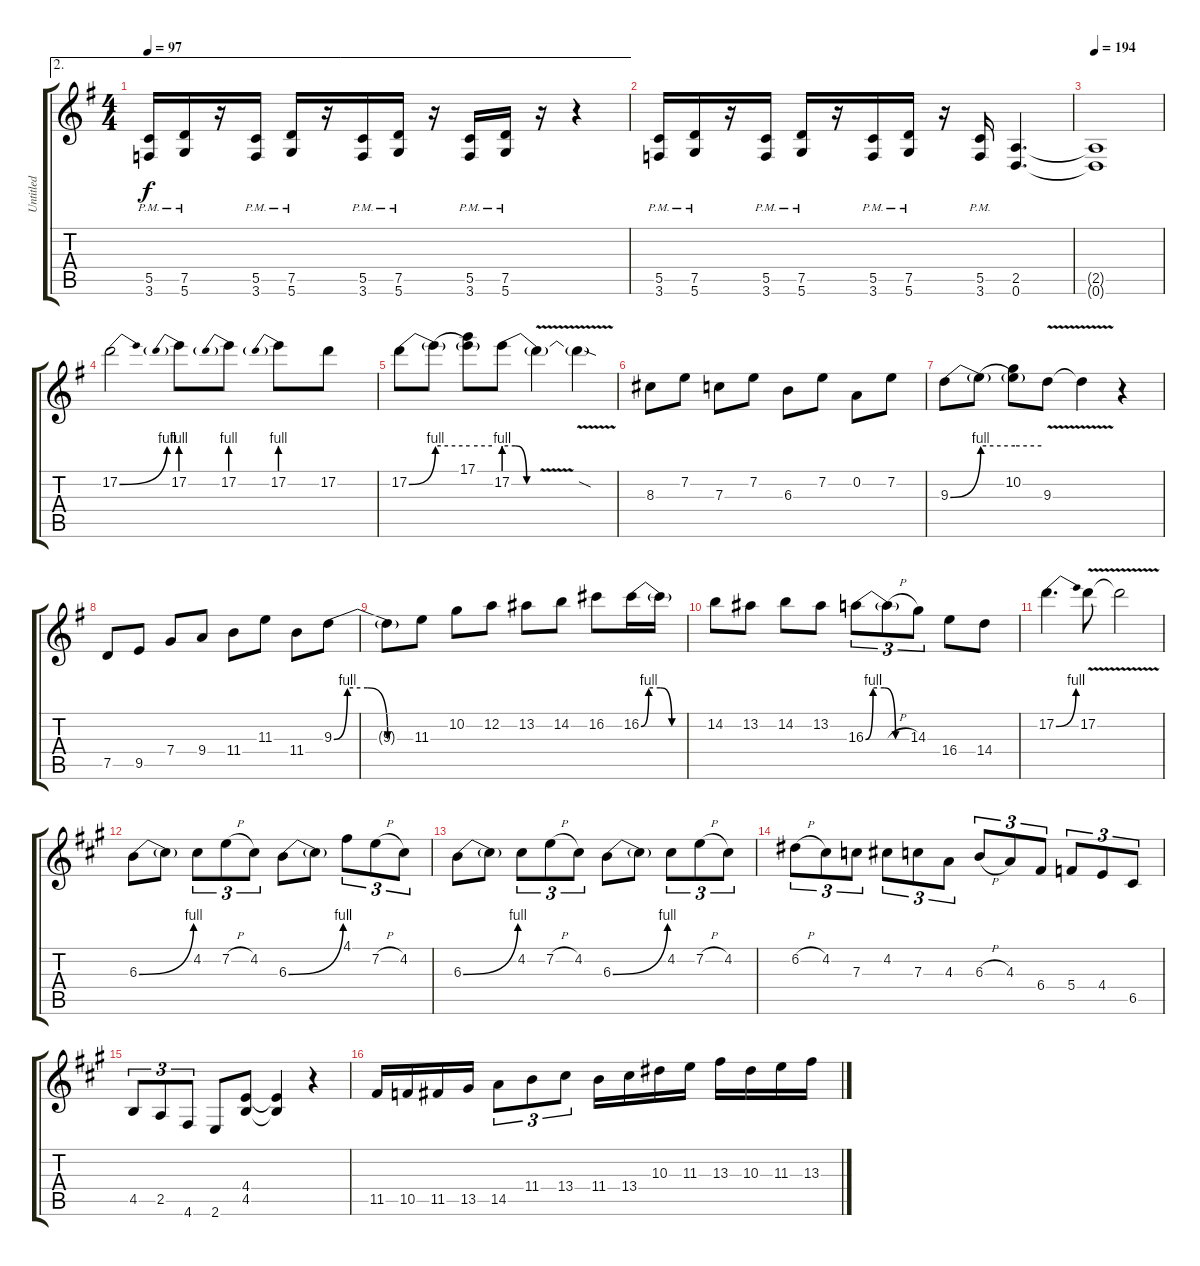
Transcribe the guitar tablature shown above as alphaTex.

\track ("Untitled" "Untitled") {instrument distortionguitar}
\staff {score tabs}
\tuning (D4 A3 F3 C3 G2 D2) {hide}
\ae 2
\ts (4 4)
\tempo 97
\clef g2
\ks g
(5.5{pm} 3.6{pm}).16{dy f} (7.5{pm} 5.6{pm}).16 r.16 (5.5{pm} 3.6{pm}).16 (7.5{pm} 5.6{pm}).16 r.16 (5.5{pm} 3.6{pm}).16 (7.5{pm} 5.6{pm}).16 r.16 (5.5{pm} 3.6{pm}).16 (7.5{pm} 5.6{pm}).16 r.16 r.4 |
(5.5{pm} 3.6{pm}).16 (7.5{pm} 5.6{pm}).16 r.16 (5.5{pm} 3.6{pm}).16 (7.5{pm} 5.6{pm}).16 r.16 (5.5{pm} 3.6{pm}).16 (7.5{pm} 5.6{pm}).16 r.16 (5.5{pm} 3.6{pm}).16 (2.5 0.6).4{d} |
\tempo 194
(2.5{t} 0.6{t}).1 |
17.2{be (bend 0 0 60 4)}.2 17.2{be (prebend 0 4 60 4)}.8 17.2{be (prebend 0 4 60 4)}.8 17.2{be (prebend 0 4 60 4)}.8 17.2.8 |
17.2{be (bend 0 0 60 4)}.8 17.2{be (hold 0 4 60 4) t}.8 (17.1 17.2{be (hold 0 4 60 4) t}).8 17.2{be (custom 0 4 20 4 40 0 60 0)}.8 17.2{v t}.4 17.2{sod t}.4 |
8.3.8 7.2.8 7.3.8 7.2.8 6.3.8 7.2.8 0.2.8 7.2.8 |
9.3{be (bend 0 0 60 4)}.8 9.3{be (hold 0 4 60 4) t}.8 (10.2 9.3{be (hold 0 4 60 4) t}).8 9.3{v}.8 9.3{v t}.4 r.4 |
7.5.8 9.5.8 7.4.8 9.4.8 11.4.8 11.3.8 11.4.8 9.3{be (custom 0 0 10 4 25 4 40 0 60 0)}.8 |
9.3{t}.8 11.3.8 10.2.8 12.2.8 13.2.8 14.2.8 16.2.8 16.2{be (custom 0 0 10 4 25 4 40 0 60 0)}.16 16.2{t}.16 |
14.2.8 13.2.8 14.2.8 13.2.8 16.3{be (custom 0 0 10 4 25 4 40 0 60 0)}.8{tu (3 2)} 16.3{h t}.8{tu (3 2)} 14.3.8{tu (3 2)} 16.4.8 14.4.8 |
17.2{be (bend 0 0 60 4)}.4{d} 17.2{v}.8 17.2{v t}.2 |
\ks a
6.3{be (bend 0 0 60 4)}.8 6.3{t}.8 4.2.8{tu (3 2)} 7.2{h}.8{tu (3 2)} 4.2.8{tu (3 2)} 6.3{be (bend 0 0 60 4)}.8 6.3{t}.8 4.1.8{tu (3 2)} 7.2{h}.8{tu (3 2)} 4.2.8{tu (3 2)} |
6.3{be (bend 0 0 60 4)}.8 6.3{t}.8 4.2.8{tu (3 2)} 7.2{h}.8{tu (3 2)} 4.2.8{tu (3 2)} 6.3{be (bend 0 0 60 4)}.8 6.3{t}.8 4.2.8{tu (3 2)} 7.2{h}.8{tu (3 2)} 4.2.8{tu (3 2)} |
6.2{h}.8{tu (3 2)} 4.2.8{tu (3 2)} 7.3.8{tu (3 2)} 4.2.8{tu (3 2)} 7.3.8{tu (3 2)} 4.3.8{tu (3 2)} 6.3{h}.8{tu (3 2)} 4.3.8{tu (3 2)} 6.4.8{tu (3 2)} 5.4.8{tu (3 2)} 4.4.8{tu (3 2)} 6.5.8{tu (3 2)} |
4.5.8{tu (3 2)} 2.5.8{tu (3 2)} 4.6.8{tu (3 2)} 2.6.8 (4.4 4.5).8 (4.4{t} 4.5{t}).4 r.4 |
11.5.16 10.5.16 11.5.16 13.5.16 14.5.8{tu (3 2)} 11.4.8{tu (3 2)} 13.4.8{tu (3 2)} 11.4.16 13.4.16 10.3.16 11.3.16 13.3.16 10.3.16 11.3.16 13.3.16
